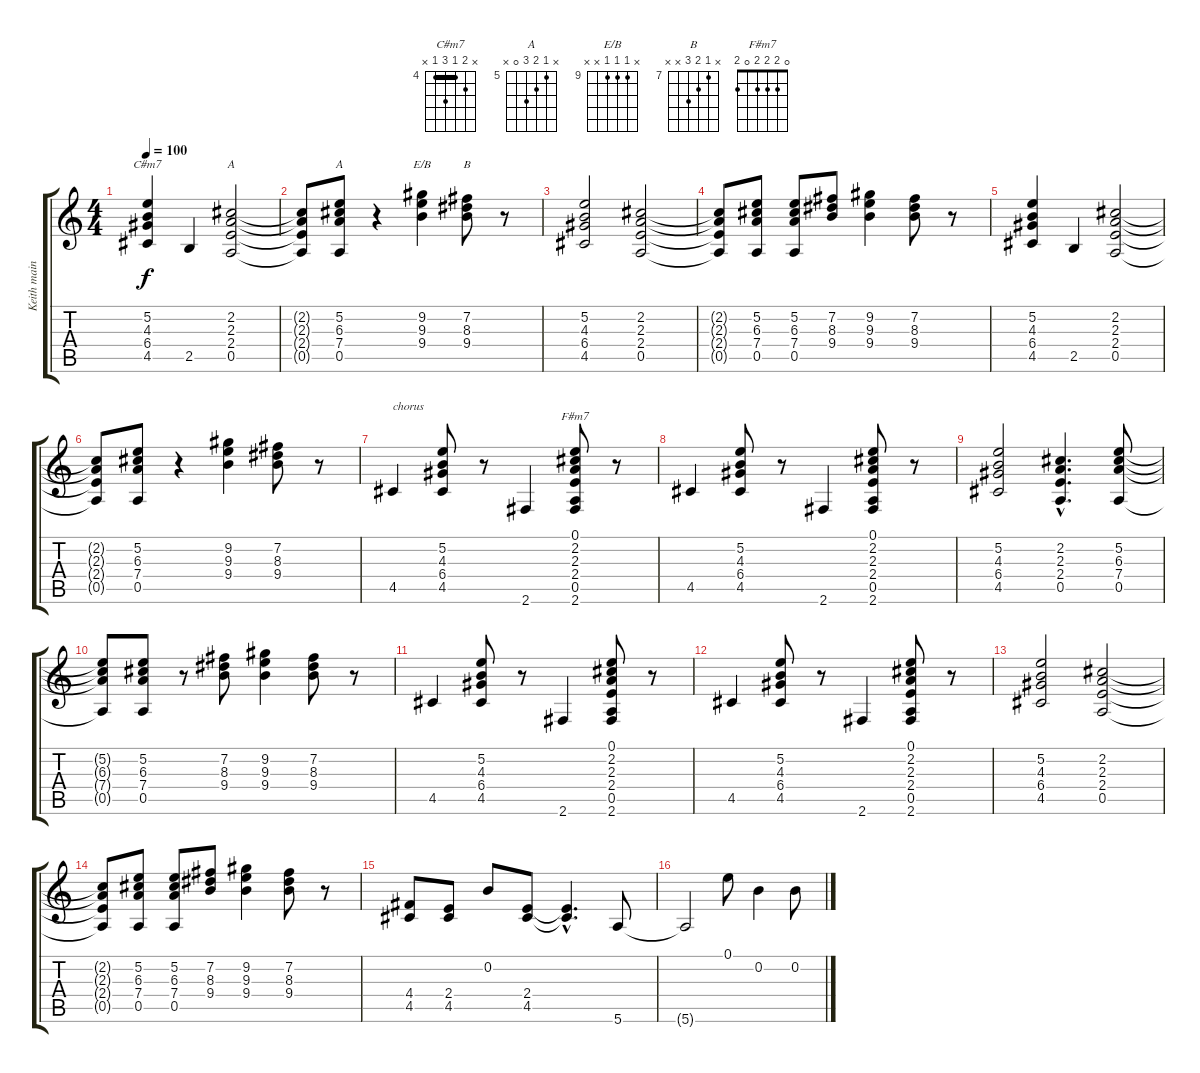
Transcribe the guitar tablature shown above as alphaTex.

\track ("Keith main" "Keith main") {instrument electricguitarjazz}
\staff {score tabs}
\tuning (E4 B3 G3 D3 A2 E2) {hide}
\chord ("C#m7" x 5 4 6 4 x) {firstfret 4 barre 4}
\chord ("A" x 2 2 2 0 x)
\chord ("A" x 5 6 7 0 x) {firstfret 5}
\chord ("E/B" x 9 9 9 x x) {firstfret 9}
\chord ("B" x 7 8 9 x x) {firstfret 7}
\chord ("F#m7" 0 2 2 2 0 2)
\ts (4 4)
\tempo 100
\clef g2
\ks c
(5.2 4.3 6.4 4.5).4{ch "C#m7" dy f} 2.5.4 (2.2 2.3 2.4 0.5).2{ch "A"} |
(2.2{t} 2.3{t} 2.4{t} 0.5{t}).8 (5.2 6.3 7.4 0.5).8{ch "A"} r.4 (9.2 9.3 9.4).4{ch "E/B"} (7.2 8.3 9.4).8{ch "B"} r.8 |
(5.2 4.3 6.4 4.5).2 (2.2 2.3 2.4 0.5).2 |
(2.2{t} 2.3{t} 2.4{t} 0.5{t}).8 (5.2 6.3 7.4 0.5).8 (5.2 6.3 7.4 0.5).8 (7.2 8.3 9.4).8 (9.2 9.3 9.4).4 (7.2 8.3 9.4).8 r.8 |
(5.2 4.3 6.4 4.5).4 2.5.4 (2.2 2.3 2.4 0.5).2 |
(2.2{t} 2.3{t} 2.4{t} 0.5{t}).8 (5.2 6.3 7.4 0.5).8 r.4 (9.2 9.3 9.4).4 (7.2 8.3 9.4).8 r.8 |
4.5.4{txt "chorus"} (5.2 4.3 6.4 4.5).8 r.8 2.6.4 (0.1 2.2 2.3 2.4 0.5 2.6).8{ch "F#m7"} r.8 |
4.5.4 (5.2 4.3 6.4 4.5).8 r.8 2.6.4 (0.1 2.2 2.3 2.4 0.5 2.6).8 r.8 |
(5.2 4.3 6.4 4.5).2 (2.2{hac} 2.3{hac} 2.4{hac} 0.5{hac}).4{d} (5.2 6.3 7.4 0.5).8 |
(5.2{t} 6.3{t} 7.4{t} 0.5{t}).8 (5.2 6.3 7.4 0.5).8 r.8 (7.2 8.3 9.4).8 (9.2 9.3 9.4).4 (7.2 8.3 9.4).8 r.8 |
4.5.4 (5.2 4.3 6.4 4.5).8 r.8 2.6.4 (0.1 2.2 2.3 2.4 0.5 2.6).8 r.8 |
4.5.4 (5.2 4.3 6.4 4.5).8 r.8 2.6.4 (0.1 2.2 2.3 2.4 0.5 2.6).8 r.8 |
(5.2 4.3 6.4 4.5).2 (2.2 2.3 2.4 0.5).2 |
(2.2{t} 2.3{t} 2.4{t} 0.5{t}).8 (5.2 6.3 7.4 0.5).8 (5.2 6.3 7.4 0.5).8 (7.2 8.3 9.4).8 (9.2 9.3 9.4).4 (7.2 8.3 9.4).8 r.8 |
(4.4 4.5).8 (2.4 4.5).8 0.2.8 (2.4 4.5).8 (2.4{hac t} 4.5{hac t}).4{d} 5.6.8 |
5.6{t}.2 0.1.8 0.2.4 0.2.8
